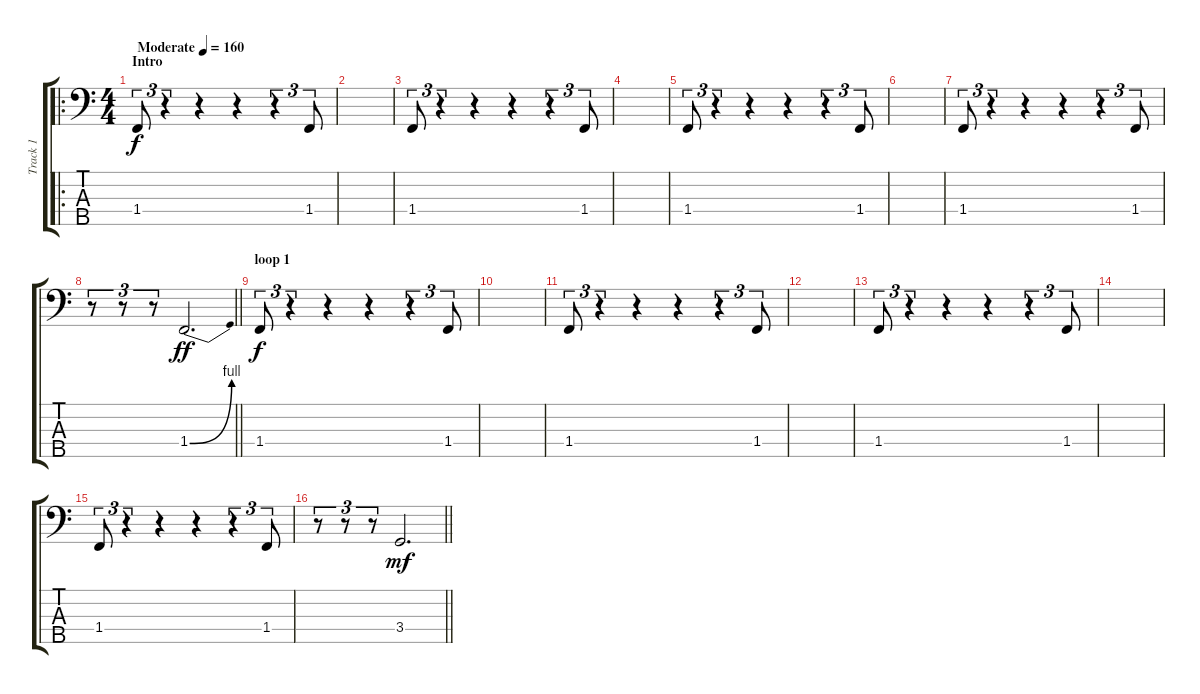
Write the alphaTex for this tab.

\track ("Track 1" "Track 1") {instrument fretlessbass}
\staff {score tabs}
\tuning (G2 D2 A1 E1 B0) {hide}
\ro
\ts (4 4)
\section ("" "Intro")
\tempo (160 "Moderate")
\clef f4
\ks c
1.4.8{tu (3 2) dy f instrument fretlessbass} r.4{tu (3 2)} r.4 r.4 r.4{tu (3 2)} 1.4.8{tu (3 2)} |
|
1.4.8{tu (3 2)} r.4{tu (3 2)} r.4 r.4 r.4{tu (3 2)} 1.4.8{tu (3 2)} |
|
1.4.8{tu (3 2)} r.4{tu (3 2)} r.4 r.4 r.4{tu (3 2)} 1.4.8{tu (3 2)} |
|
1.4.8{tu (3 2)} r.4{tu (3 2)} r.4 r.4 r.4{tu (3 2)} 1.4.8{tu (3 2)} |
\barLineRight lightlight
r.8{tu (3 2)} r.8{tu (3 2)} r.8{tu (3 2)} 1.4{be (bend 0 0 60 4)}.2{d dy ff} |
\section ("" "loop 1")
1.4.8{tu (3 2) dy f} r.4{tu (3 2)} r.4 r.4 r.4{tu (3 2)} 1.4.8{tu (3 2)} |
|
1.4.8{tu (3 2)} r.4{tu (3 2)} r.4 r.4 r.4{tu (3 2)} 1.4.8{tu (3 2)} |
|
1.4.8{tu (3 2)} r.4{tu (3 2)} r.4 r.4 r.4{tu (3 2)} 1.4.8{tu (3 2)} |
|
1.4.8{tu (3 2)} r.4{tu (3 2)} r.4 r.4 r.4{tu (3 2)} 1.4.8{tu (3 2)} |
\barLineRight lightlight
r.8{tu (3 2)} r.8{tu (3 2)} r.8{tu (3 2)} 3.4.2{d dy mf}
